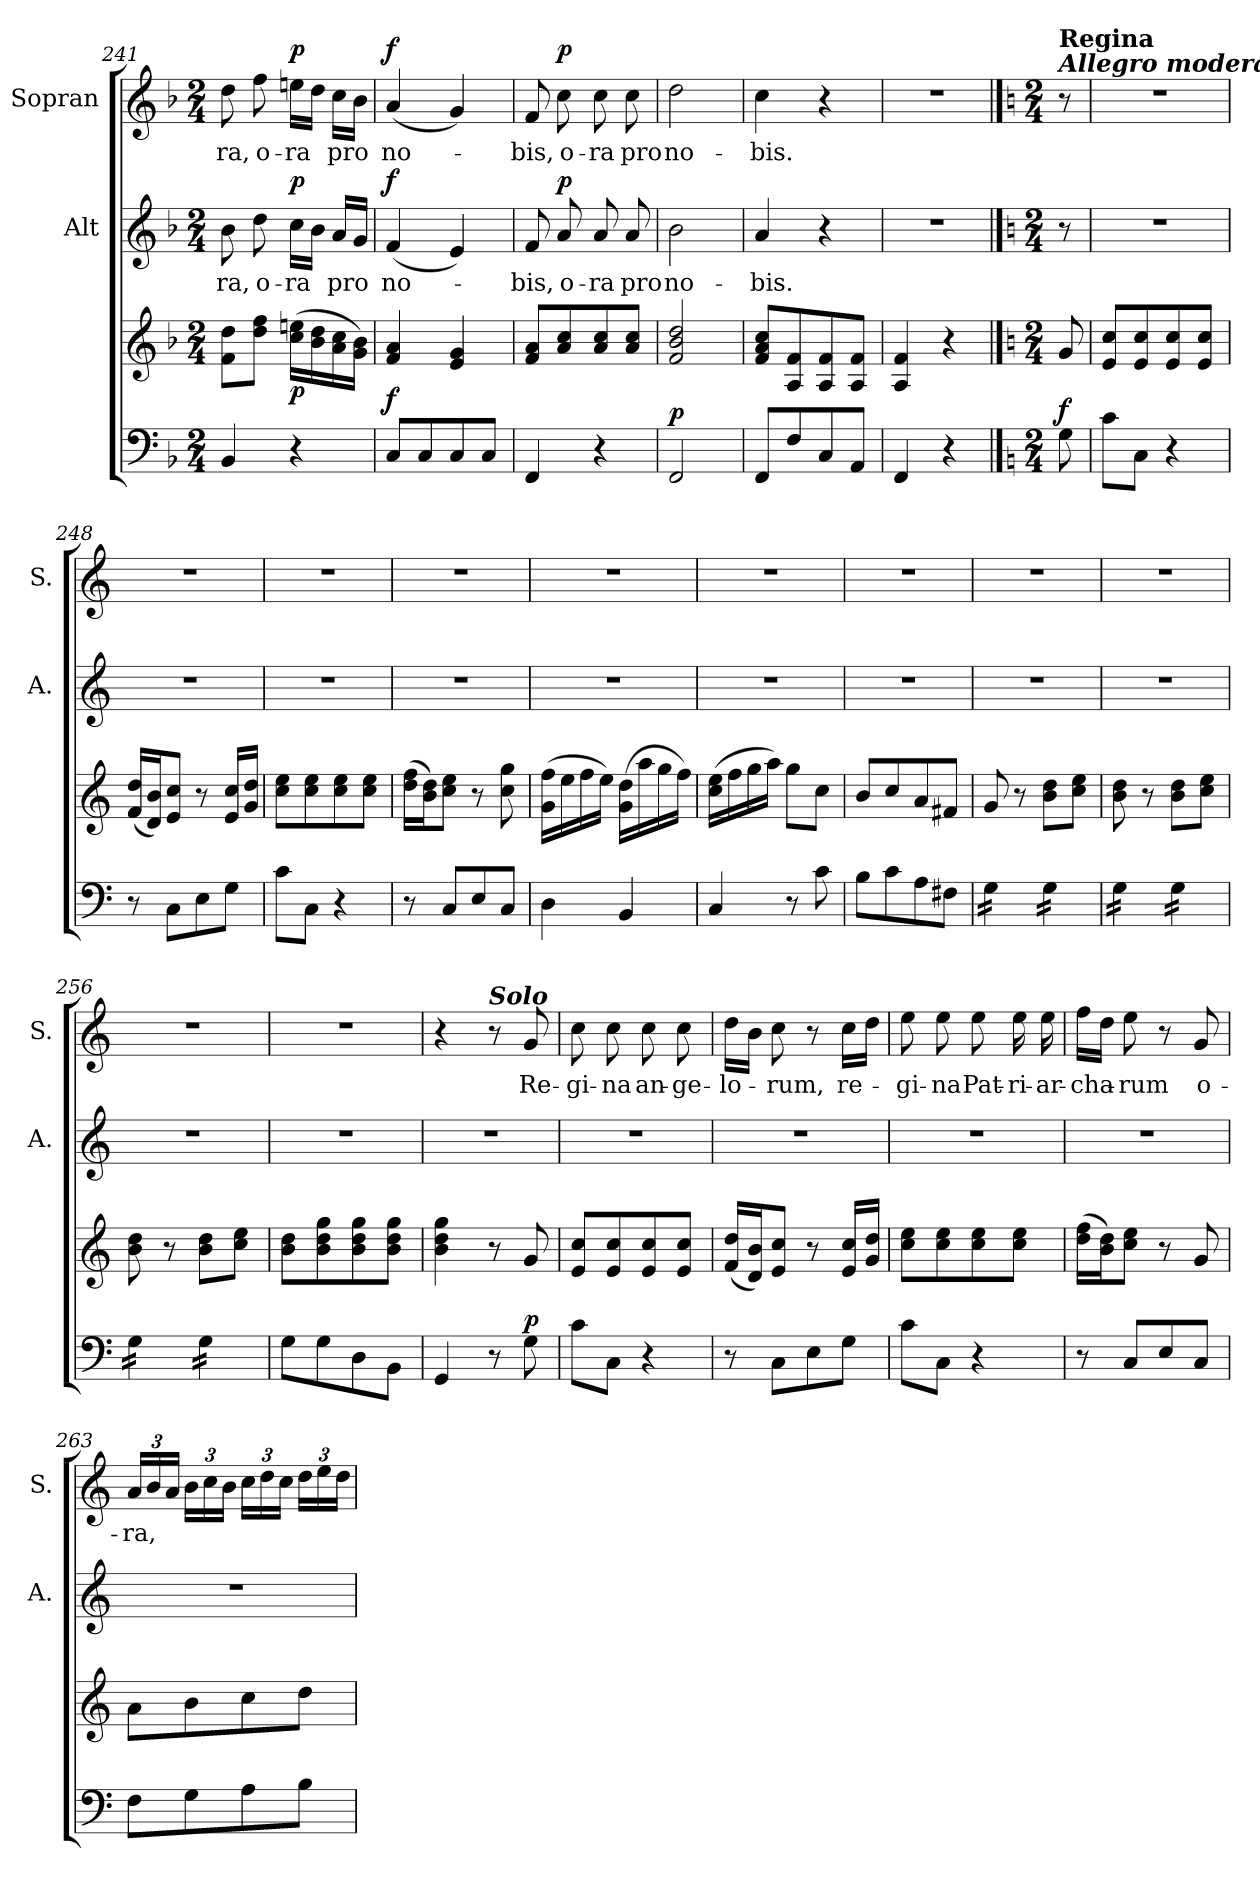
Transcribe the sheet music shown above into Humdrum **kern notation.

**kern	**kern	**dynam	**kern	**text	**dynam	**kern	**text	**dynam
*part3	*part3	*part3	*part2	*part2	*part2	*part1	*part1	*part1
*staff4	*staff3	*staff3/4	*staff2	*staff2	*staff2	*staff1	*staff1	*staff1
*	*	*	*I"Alt	*	*	*I"Sopran	*	*
*	*	*	*I'A.	*	*	*I'S.	*	*
*clefF4	*clefG2	*	*clefG2	*	*	*clefG2	*	*
*k[b-]	*k[b-]	*	*k[b-]	*	*	*k[b-]	*	*
*F:	*F:	*	*F:	*	*	*F:	*	*
*M2/4	*M2/4	*	*M2/4	*	*	*M2/4	*	*
=241	=241	=241	=241	=241	=241	=241	=241	=241
!	!	!	!	!LO:LY:b	!	!	!LO:LY:b	!
4BB-/	8f\ 8dd\L	.	8b-\	-ra,	.	8dd\	-ra,	.
!	!	!	!	!LO:LY:b	!	!	!LO:LY:b	!
.	8dd\ 8ff\J	.	8dd\	o-	.	8ff\	o-	.
!	!	!LO:DY:b	!	!LO:LY:b	!LO:DY:a	!	!LO:LY:b	!LO:DY:a
4r	(>16cc\ 16een\LL	p	16cc\LL	-ra	p	16een\LL	-ra	p
.	16b-\ 16dd\	.	16b-\JJ	.	.	16dd\JJ	.	.
!	!	!	!	!LO:LY:b	!	!	!LO:LY:b	!
.	16a\ 16cc\	.	16a/LL	pro	.	16cc\LL	pro	.
.	16g\ 16b-\JJ)	.	16g/JJ	.	.	16b-\JJ	.	.
=242	=242	=242	=242	=242	=242	=242	=242	=242
!	!	!LO:DY:a=2	!	!LO:LY:b	!LO:DY:a	!	!LO:LY:b	!LO:DY:a
8C/L	4f/ 4a/	f	(<4f/	no-	f	(<4a/	no-	f
8C/	.	.	.	.	.	.	.	.
8C/	4e/ 4g/	.	4e/)	.	.	4g/)	.	.
8C/J	.	.	.	.	.	.	.	.
=243	=243	=243	=243	=243	=243	=243	=243	=243
!	!	!	!	!LO:LY:b	!	!	!LO:LY:b	!
4FF/	8f/ 8a/L	.	8f/	-bis,	.	8f/	-bis,	.
!	!	!	!	!LO:LY:b	!LO:DY:a	!	!LO:LY:b	!LO:DY:a
.	8a/ 8cc/	.	8a/	o-	p	8cc\	o-	p
!	!	!	!	!LO:LY:b	!	!	!LO:LY:b	!
4r	8a/ 8cc/	.	8a/	-ra	.	8cc\	-ra	.
!	!	!	!	!LO:LY:b	!	!	!LO:LY:b	!
.	8a/ 8cc/J	.	8a/	pro	.	8cc\	pro	.
=244	=244	=244	=244	=244	=244	=244	=244	=244
!	!	!LO:DY:a=2	!	!LO:LY:b	!	!	!LO:LY:b	!
2FF/	2f/ 2b-/ 2dd/	p	2b-\	no-	.	2dd\	no-	.
=245	=245	=245	=245	=245	=245	=245	=245	=245
!	!	!	!	!LO:LY:b	!	!	!LO:LY:b	!
8FF/L	8f/ 8a/ 8cc/L	.	4a/	-bis.	.	4cc\	-bis.	.
8F/	8A/ 8f/	.	.	.	.	.	.	.
8C/	8A/ 8f/	.	4r	.	.	4r	.	.
8AA/J	8A/ 8f/J	.	.	.	.	.	.	.
=246	=246	=246	=246	=246	=246	=246	=246	=246
4FF/	4A/ 4f/	.	2r	.	.	2r	.	.
4r	4r	.	.	.	.	.	.	.
!!LO:PB:g=z
==246X1	==246X1	==246X1	==246X1	==246X1	==246X1	==246X1	==246X1	==246X1
*k[]	*k[]	*	*k[]	*	*	*k[]	*	*
*C:	*C:	*	*C:	*	*	*C:	*	*
*M2/4	*M2/4	*	*M2/4	*	*	*M2/4	*	*
!	!	!	!	!	!	!LO:TX:a:Bi:t=Allegro moderato	!	!
!	!	!	!	!	!	!LO:TX:a:B:t=Regina	!	!
!	!	!LO:DY:a=2	!	!	!	!	!	!
8G\	8g/	f	8r	.	.	8r	.	.
=247	=247	=247	=247	=247	=247	=247	=247	=247
8c\L	8e/ 8cc/L	.	2r	.	.	2r	.	.
8C\J	8e/ 8cc/	.	.	.	.	.	.	.
4r	8e/ 8cc/	.	.	.	.	.	.	.
.	8e/ 8cc/J	.	.	.	.	.	.	.
=248	=248	=248	=248	=248	=248	=248	=248	=248
8r	(<16f/ 16dd/LL	.	2r	.	.	2r	.	.
.	16d/ 16b/J)	.	.	.	.	.	.	.
8C\L	8e/ 8cc/J	.	.	.	.	.	.	.
8E\	8r	.	.	.	.	.	.	.
8G\J	16e/ 16cc/LL	.	.	.	.	.	.	.
.	16g/ 16dd/JJ	.	.	.	.	.	.	.
=249	=249	=249	=249	=249	=249	=249	=249	=249
8c\L	8cc\ 8ee\L	.	2r	.	.	2r	.	.
8C\J	8cc\ 8ee\	.	.	.	.	.	.	.
4r	8cc\ 8ee\	.	.	.	.	.	.	.
.	8cc\ 8ee\J	.	.	.	.	.	.	.
=250	=250	=250	=250	=250	=250	=250	=250	=250
8r	(>16dd\ 16ff\LL	.	2r	.	.	2r	.	.
.	16b\ 16dd\J)	.	.	.	.	.	.	.
8C/L	8cc\ 8ee\J	.	.	.	.	.	.	.
8E/	8r	.	.	.	.	.	.	.
8C/J	8cc\ 8gg\	.	.	.	.	.	.	.
=251	=251	=251	=251	=251	=251	=251	=251	=251
4D\	(>16g\ 16ff\LL	.	2r	.	.	2r	.	.
.	16ee\	.	.	.	.	.	.	.
.	16ff\	.	.	.	.	.	.	.
.	16ee\JJ)	.	.	.	.	.	.	.
4BB/	(>16g\ 16dd\LL	.	.	.	.	.	.	.
.	16aa\	.	.	.	.	.	.	.
.	16gg\	.	.	.	.	.	.	.
.	16ff\JJ)	.	.	.	.	.	.	.
=252	=252	=252	=252	=252	=252	=252	=252	=252
4C/	(>16cc\ 16ee\LL	.	2r	.	.	2r	.	.
.	16ff\	.	.	.	.	.	.	.
.	16gg\	.	.	.	.	.	.	.
.	16aa\JJ)	.	.	.	.	.	.	.
8r	8gg\L	.	.	.	.	.	.	.
8c\	8cc\J	.	.	.	.	.	.	.
=253	=253	=253	=253	=253	=253	=253	=253	=253
8B\L	8b/L	.	2r	.	.	2r	.	.
8c\	8cc/	.	.	.	.	.	.	.
8A\	8a/	.	.	.	.	.	.	.
8F#X\J	8f#X/J	.	.	.	.	.	.	.
!!LO:LB:g=z
=254	=254	=254	=254	=254	=254	=254	=254	=254
*tremolo	*	*	*	*	*	*	*	*
16G\LL	8g/	.	2r	.	.	2r	.	.
16G\	.	.	.	.	.	.	.	.
16G\	8r	.	.	.	.	.	.	.
16G\JJ	.	.	.	.	.	.	.	.
16G\LL	8b\ 8dd\L	.	.	.	.	.	.	.
16G\	.	.	.	.	.	.	.	.
16G\	8cc\ 8ee\J	.	.	.	.	.	.	.
16G\JJ	.	.	.	.	.	.	.	.
=255	=255	=255	=255	=255	=255	=255	=255	=255
16G\LL	8b\ 8dd\	.	2r	.	.	2r	.	.
16G\	.	.	.	.	.	.	.	.
16G\	8r	.	.	.	.	.	.	.
16G\JJ	.	.	.	.	.	.	.	.
16G\LL	8b\ 8dd\L	.	.	.	.	.	.	.
16G\	.	.	.	.	.	.	.	.
16G\	8cc\ 8ee\J	.	.	.	.	.	.	.
16G\JJ	.	.	.	.	.	.	.	.
=256	=256	=256	=256	=256	=256	=256	=256	=256
16G\LL	8b\ 8dd\	.	2r	.	.	2r	.	.
16G\	.	.	.	.	.	.	.	.
16G\	8r	.	.	.	.	.	.	.
16G\JJ	.	.	.	.	.	.	.	.
16G\LL	8b\ 8dd\L	.	.	.	.	.	.	.
16G\	.	.	.	.	.	.	.	.
16G\	8cc\ 8ee\J	.	.	.	.	.	.	.
16G\JJ	.	.	.	.	.	.	.	.
*Xtremolo	*	*	*	*	*	*	*	*
=257	=257	=257	=257	=257	=257	=257	=257	=257
8G\L	8b\ 8dd\L	.	2r	.	.	2r	.	.
8G\	8b\ 8dd\ 8gg\	.	.	.	.	.	.	.
8D\	8b\ 8dd\ 8gg\	.	.	.	.	.	.	.
8BB\J	8b\ 8dd\ 8gg\J	.	.	.	.	.	.	.
=258	=258	=258	=258	=258	=258	=258	=258	=258
4GG/	4b\ 4dd\ 4gg\	.	2r	.	.	4r	.	.
!	!	!	!	!	!	!LO:TX:a:Bi:t=Solo	!	!
8r	8r	.	.	.	.	8r	.	.
!	!	!LO:DY:a=2	!	!	!	!	!LO:LY:b	!
8G\	8g/	p	.	.	.	8g/	Re-	.
=259	=259	=259	=259	=259	=259	=259	=259	=259
!	!	!	!	!	!	!	!LO:LY:b	!
8c\L	8e/ 8cc/L	.	2r	.	.	8cc\	-gi-	.
!	!	!	!	!	!	!	!LO:LY:b	!
8C\J	8e/ 8cc/	.	.	.	.	8cc\	-na	.
!	!	!	!	!	!	!	!LO:LY:b	!
4r	8e/ 8cc/	.	.	.	.	8cc\	an-	.
!	!	!	!	!	!	!	!LO:LY:b	!
.	8e/ 8cc/J	.	.	.	.	8cc\	-ge-	.
=260	=260	=260	=260	=260	=260	=260	=260	=260
!	!	!	!	!	!	!	!LO:LY:b	!
8r	(<16f/ 16dd/LL	.	2r	.	.	16dd\LL	-lo-	.
.	16d/ 16b/J)	.	.	.	.	16b\JJ	.	.
!	!	!	!	!	!	!	!LO:LY:b	!
8C\L	8e/ 8cc/J	.	.	.	.	8cc\	-rum,	.
8E\	8r	.	.	.	.	8r	.	.
!	!	!	!	!	!	!	!LO:LY:b	!
8G\J	16e/ 16cc/LL	.	.	.	.	16cc\LL	re-	.
.	16g/ 16dd/JJ	.	.	.	.	16dd\JJ	.	.
=261	=261	=261	=261	=261	=261	=261	=261	=261
!	!	!	!	!	!	!	!LO:LY:b	!
8c\L	8cc\ 8ee\L	.	2r	.	.	8ee\	-gi-	.
!	!	!	!	!	!	!	!LO:LY:b	!
8C\J	8cc\ 8ee\	.	.	.	.	8ee\	-na	.
!	!	!	!	!	!	!	!LO:LY:b	!
4r	8cc\ 8ee\	.	.	.	.	8ee\	Pat-	.
!	!	!	!	!	!	!	!LO:LY:b	!
.	8cc\ 8ee\J	.	.	.	.	16ee\	-ri-	.
!	!	!	!	!	!	!	!LO:LY:b	!
.	.	.	.	.	.	16ee\	-ar-	.
!!LO:LB:g=z
=262	=262	=262	=262	=262	=262	=262	=262	=262
!	!	!	!	!	!	!	!LO:LY:b	!
8r	(>16dd\ 16ff\LL	.	2r	.	.	16ff\LL	-cha-	.
.	16b\ 16dd\J)	.	.	.	.	16dd\JJ	.	.
!	!	!	!	!	!	!	!LO:LY:b	!
8C/L	8cc\ 8ee\J	.	.	.	.	8ee\	-rum	.
8E/	8r	.	.	.	.	8r	.	.
!	!	!	!	!	!	!	!LO:LY:b	!
8C/J	8g/	.	.	.	.	8g/	o-	.
=263	=263	=263	=263	=263	=263	=263	=263	=263
*	*	*	*	*	*	*Xbrackettup	*	*
!	!	!	!	!	!	!	!LO:LY:b	!
8F\L	8a\L	.	2r	.	.	24a/LL	-ra,	.
.	.	.	.	.	.	24b/	.	.
.	.	.	.	.	.	24a/JJ	.	.
8G\	8b\	.	.	.	.	24b\LL	.	.
.	.	.	.	.	.	24cc\	.	.
.	.	.	.	.	.	24b\JJ	.	.
8A\	8cc\	.	.	.	.	24cc\LL	.	.
.	.	.	.	.	.	24dd\	.	.
.	.	.	.	.	.	24cc\JJ	.	.
8B\J	8dd\J	.	.	.	.	24dd\LL	.	.
.	.	.	.	.	.	24ee\	.	.
.	.	.	.	.	.	24dd\JJ	.	.
=	=	=	=	=	=	=	=	=
*-	*-	*-	*-	*-	*-	*-	*-	*-
